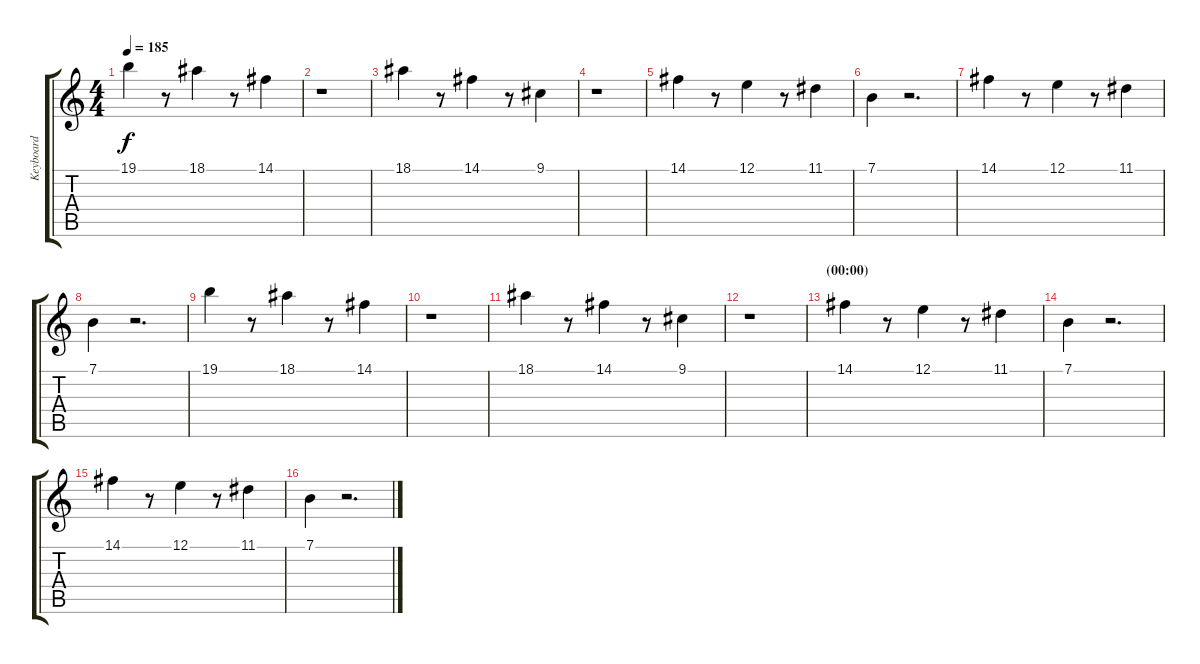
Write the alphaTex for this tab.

\track ("Keyboard" "Keyboard") {instrument vibraphone}
\staff {score tabs}
\tuning (E4 B3 G3 D3 A2 E2) {hide}
\ts (4 4)
\tempo 185
\clef g2
\ks c
19.1.4{dy f} r.8 18.1.4 r.8 14.1.4 |
r.1 |
18.1.4 r.8 14.1.4 r.8 9.1.4 |
r.1 |
14.1.4 r.8 12.1.4 r.8 11.1.4 |
7.1.4 r.2{d} |
14.1.4 r.8 12.1.4 r.8 11.1.4 |
7.1.4 r.2{d} |
19.1.4 r.8 18.1.4 r.8 14.1.4 |
r.1 |
18.1.4 r.8 14.1.4 r.8 9.1.4 |
r.1 |
\section ("" "(00:00)")
14.1.4 r.8 12.1.4 r.8 11.1.4 |
7.1.4 r.2{d} |
14.1.4 r.8 12.1.4 r.8 11.1.4 |
7.1.4 r.2{d}
